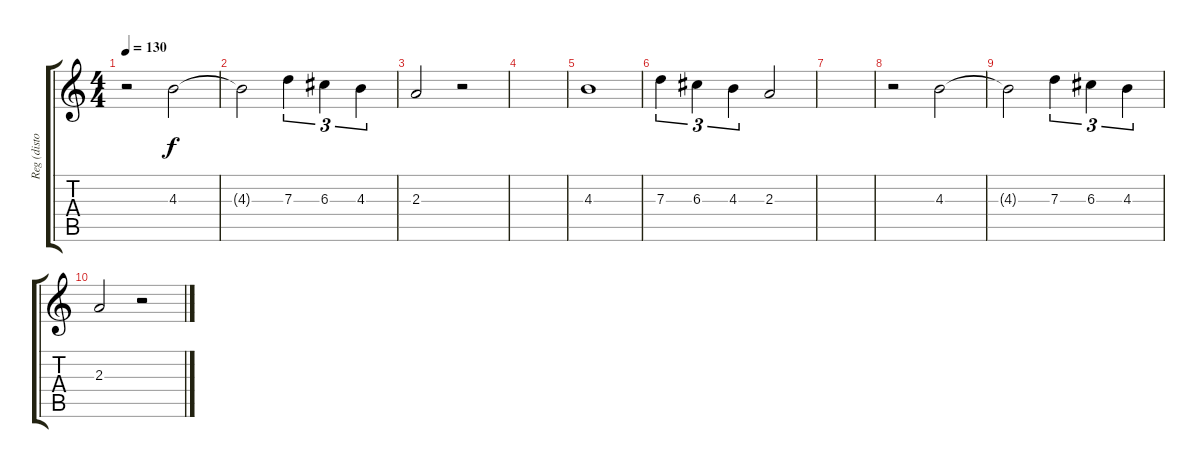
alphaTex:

\track ("Reg (disto)" "Reg (disto") {instrument overdrivenguitar}
\staff {score tabs}
\tuning (E4 B3 G3 D3 A2 E2) {hide}
\ts (4 4)
\tempo 130
\clef g2
\ks c
r.2{dy f} 4.3.2 |
4.3{t}.2 7.3.4{tu (3 2)} 6.3.4{tu (3 2)} 4.3.4{tu (3 2)} |
2.3.2 r.2 |
|
4.3.1 |
7.3.4{tu (3 2)} 6.3.4{tu (3 2)} 4.3.4{tu (3 2)} 2.3.2 |
|
r.2 4.3.2 |
4.3{t}.2 7.3.4{tu (3 2)} 6.3.4{tu (3 2)} 4.3.4{tu (3 2)} |
2.3.2 r.2
